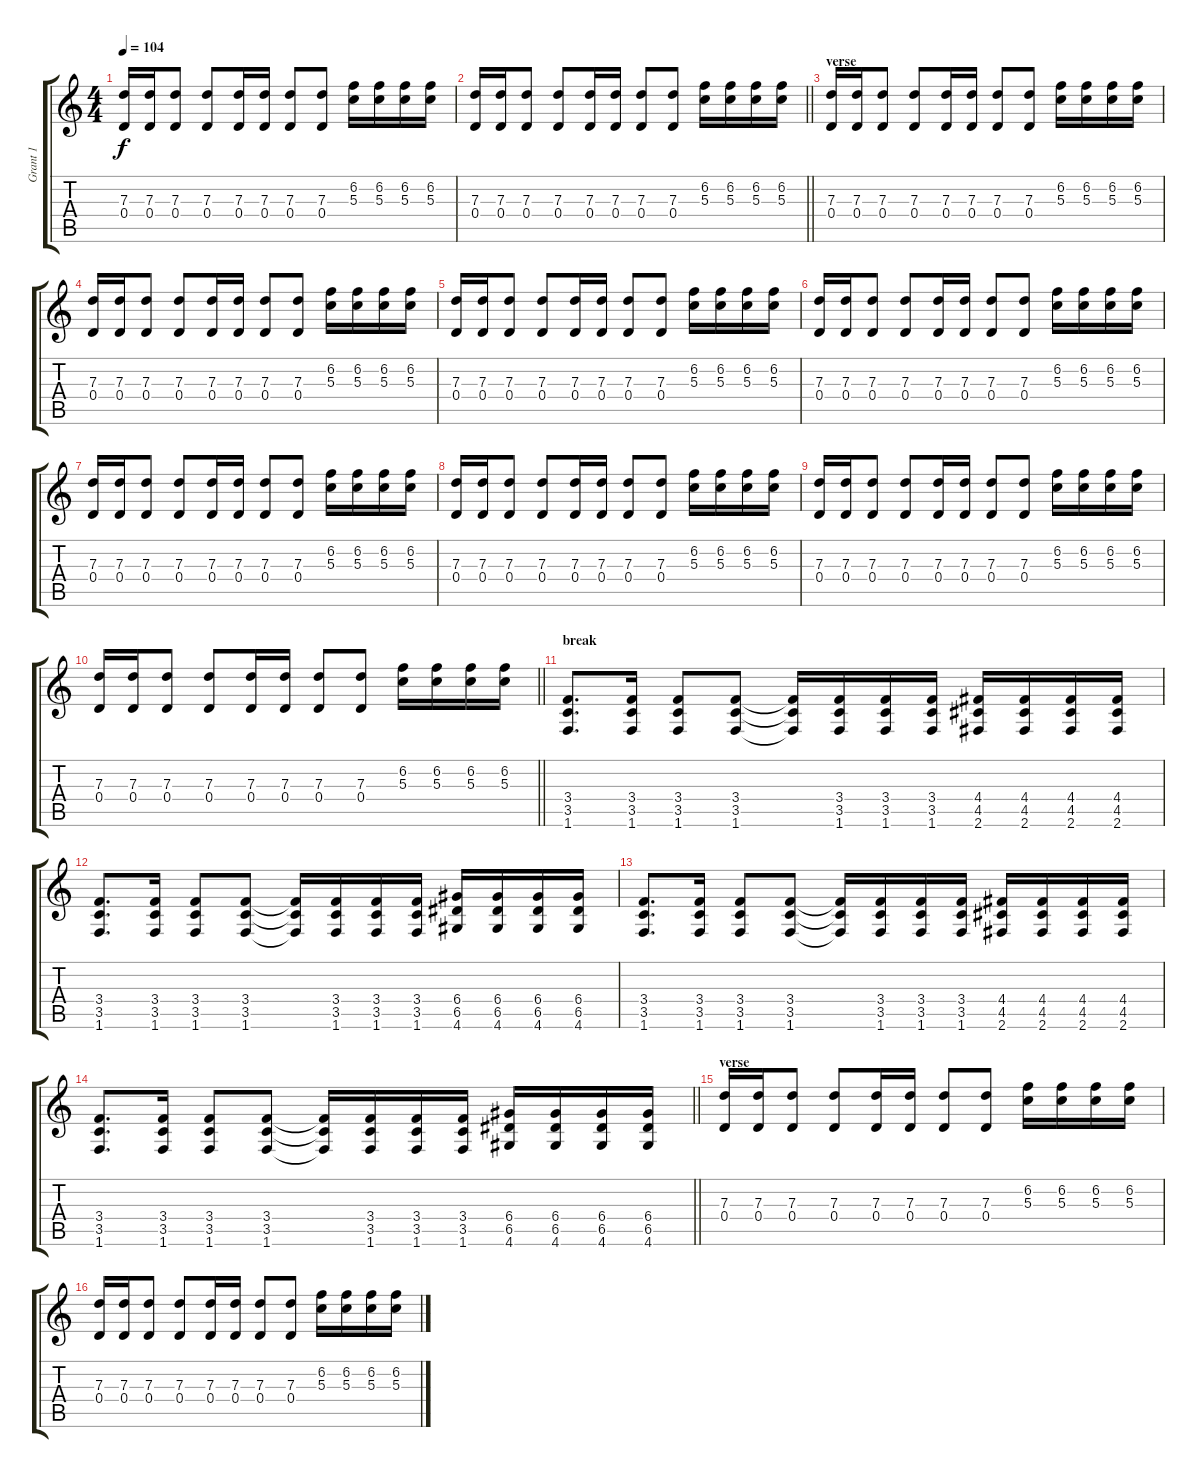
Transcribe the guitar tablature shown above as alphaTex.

\track ("Grant 1" "Grant 1") {instrument overdrivenguitar}
\staff {score tabs}
\tuning (E4 B3 G3 D3 A2 E2) {hide}
\ts (4 4)
\tempo 104
\clef g2
\ks c
(7.3 0.4).16{dy f} (7.3 0.4).16 (7.3 0.4).8 (7.3 0.4).8 (7.3 0.4).16 (7.3 0.4).16 (7.3 0.4).8 (7.3 0.4).8 (6.2 5.3).16 (6.2 5.3).16 (6.2 5.3).16 (6.2 5.3).16 |
\barLineRight lightlight
(7.3 0.4).16 (7.3 0.4).16 (7.3 0.4).8 (7.3 0.4).8 (7.3 0.4).16 (7.3 0.4).16 (7.3 0.4).8 (7.3 0.4).8 (6.2 5.3).16 (6.2 5.3).16 (6.2 5.3).16 (6.2 5.3).16 |
\section ("" "verse")
(7.3 0.4).16 (7.3 0.4).16 (7.3 0.4).8 (7.3 0.4).8 (7.3 0.4).16 (7.3 0.4).16 (7.3 0.4).8 (7.3 0.4).8 (6.2 5.3).16 (6.2 5.3).16 (6.2 5.3).16 (6.2 5.3).16 |
(7.3 0.4).16 (7.3 0.4).16 (7.3 0.4).8 (7.3 0.4).8 (7.3 0.4).16 (7.3 0.4).16 (7.3 0.4).8 (7.3 0.4).8 (6.2 5.3).16 (6.2 5.3).16 (6.2 5.3).16 (6.2 5.3).16 |
(7.3 0.4).16 (7.3 0.4).16 (7.3 0.4).8 (7.3 0.4).8 (7.3 0.4).16 (7.3 0.4).16 (7.3 0.4).8 (7.3 0.4).8 (6.2 5.3).16 (6.2 5.3).16 (6.2 5.3).16 (6.2 5.3).16 |
(7.3 0.4).16 (7.3 0.4).16 (7.3 0.4).8 (7.3 0.4).8 (7.3 0.4).16 (7.3 0.4).16 (7.3 0.4).8 (7.3 0.4).8 (6.2 5.3).16 (6.2 5.3).16 (6.2 5.3).16 (6.2 5.3).16 |
(7.3 0.4).16 (7.3 0.4).16 (7.3 0.4).8 (7.3 0.4).8 (7.3 0.4).16 (7.3 0.4).16 (7.3 0.4).8 (7.3 0.4).8 (6.2 5.3).16 (6.2 5.3).16 (6.2 5.3).16 (6.2 5.3).16 |
(7.3 0.4).16 (7.3 0.4).16 (7.3 0.4).8 (7.3 0.4).8 (7.3 0.4).16 (7.3 0.4).16 (7.3 0.4).8 (7.3 0.4).8 (6.2 5.3).16 (6.2 5.3).16 (6.2 5.3).16 (6.2 5.3).16 |
(7.3 0.4).16 (7.3 0.4).16 (7.3 0.4).8 (7.3 0.4).8 (7.3 0.4).16 (7.3 0.4).16 (7.3 0.4).8 (7.3 0.4).8 (6.2 5.3).16 (6.2 5.3).16 (6.2 5.3).16 (6.2 5.3).16 |
\barLineRight lightlight
(7.3 0.4).16 (7.3 0.4).16 (7.3 0.4).8 (7.3 0.4).8 (7.3 0.4).16 (7.3 0.4).16 (7.3 0.4).8 (7.3 0.4).8 (6.2 5.3).16 (6.2 5.3).16 (6.2 5.3).16 (6.2 5.3).16 |
\section ("" "break")
(3.4 3.5 1.6).8{d} (3.4 3.5 1.6).16 (3.4 3.5 1.6).8 (3.4 3.5 1.6).8 (3.4{t} 3.5{t} 1.6{t}).16 (3.4 3.5 1.6).16 (3.4 3.5 1.6).16 (3.4 3.5 1.6).16 (4.4 4.5 2.6).16 (4.4 4.5 2.6).16 (4.4 4.5 2.6).16 (4.4 4.5 2.6).16 |
(3.4 3.5 1.6).8{d} (3.4 3.5 1.6).16 (3.4 3.5 1.6).8 (3.4 3.5 1.6).8 (3.4{t} 3.5{t} 1.6{t}).16 (3.4 3.5 1.6).16 (3.4 3.5 1.6).16 (3.4 3.5 1.6).16 (6.4 6.5 4.6).16 (6.4 6.5 4.6).16 (6.4 6.5 4.6).16 (6.4 6.5 4.6).16 |
(3.4 3.5 1.6).8{d} (3.4 3.5 1.6).16 (3.4 3.5 1.6).8 (3.4 3.5 1.6).8 (3.4{t} 3.5{t} 1.6{t}).16 (3.4 3.5 1.6).16 (3.4 3.5 1.6).16 (3.4 3.5 1.6).16 (4.4 4.5 2.6).16 (4.4 4.5 2.6).16 (4.4 4.5 2.6).16 (4.4 4.5 2.6).16 |
\barLineRight lightlight
(3.4 3.5 1.6).8{d} (3.4 3.5 1.6).16 (3.4 3.5 1.6).8 (3.4 3.5 1.6).8 (3.4{t} 3.5{t} 1.6{t}).16 (3.4 3.5 1.6).16 (3.4 3.5 1.6).16 (3.4 3.5 1.6).16 (6.4 6.5 4.6).16 (6.4 6.5 4.6).16 (6.4 6.5 4.6).16 (6.4 6.5 4.6).16 |
\section ("" "verse")
(7.3 0.4).16 (7.3 0.4).16 (7.3 0.4).8 (7.3 0.4).8 (7.3 0.4).16 (7.3 0.4).16 (7.3 0.4).8 (7.3 0.4).8 (6.2 5.3).16 (6.2 5.3).16 (6.2 5.3).16 (6.2 5.3).16 |
(7.3 0.4).16 (7.3 0.4).16 (7.3 0.4).8 (7.3 0.4).8 (7.3 0.4).16 (7.3 0.4).16 (7.3 0.4).8 (7.3 0.4).8 (6.2 5.3).16 (6.2 5.3).16 (6.2 5.3).16 (6.2 5.3).16
